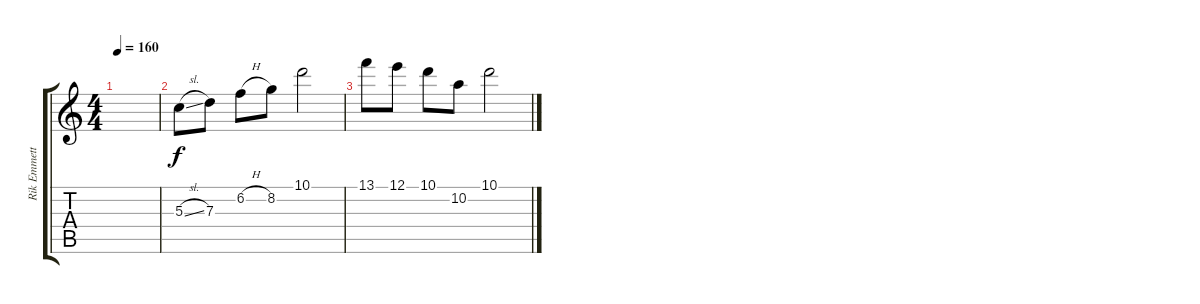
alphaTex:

\track ("Rik Emmett - Lead Guitars" "Rik Emmett") {instrument overdrivenguitar}
\staff {score tabs}
\tuning (E4 B3 G3 D3 A2 E2) {hide}
\ts (4 4)
\tempo 160
\clef g2
\ks c
|
5.3{sl}.8 7.3.8 6.2{h}.8 8.2.8 10.1.2 |
13.1.8 12.1.8 10.1.8 10.2.8 10.1.2
